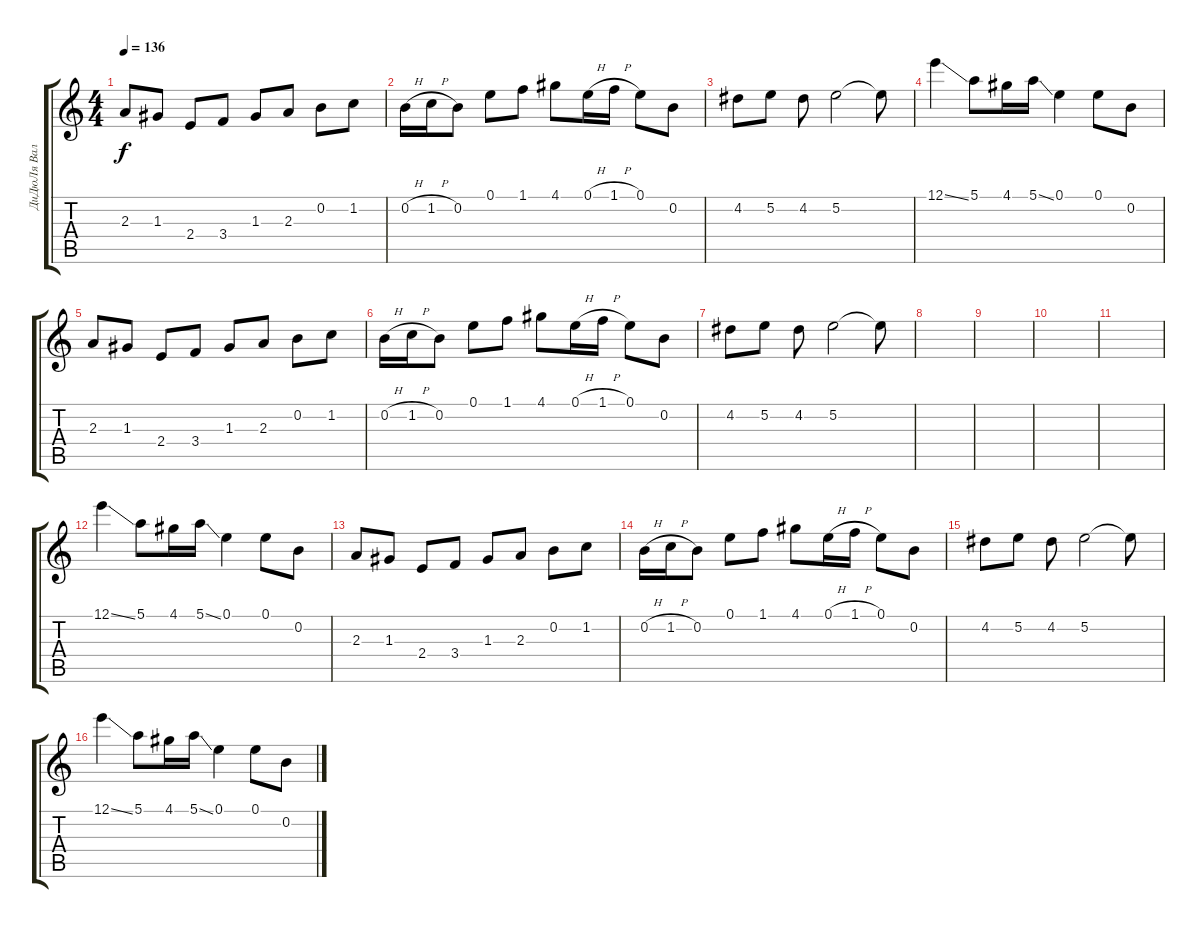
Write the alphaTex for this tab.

\track ("ДиДюЛя Валерий - 1-ая гитара" "ДиДюЛя Вал") {instrument acousticguitarnylon}
\staff {score tabs}
\tuning (E4 B3 G3 D3 A2 E2) {hide}
\ts (4 4)
\tempo 136
\clef g2
\ks c
2.3.8{dy f} 1.3.8 2.4.8 3.4.8 1.3.8 2.3.8 0.2.8 1.2.8 |
0.2{h}.16 1.2{h}.16 0.2.8 0.1.8 1.1.8 4.1.8 0.1{h}.16 1.1{h}.16 0.1.8 0.2.8 |
4.2.8 5.2.8 4.2.8 5.2.2 5.2{t}.8 |
12.1{ss}.4 5.1.8 4.1.16 5.1{ss}.16 0.1.4 0.1.8 0.2.8 |
2.3.8 1.3.8 2.4.8 3.4.8 1.3.8 2.3.8 0.2.8 1.2.8 |
0.2{h}.16 1.2{h}.16 0.2.8 0.1.8 1.1.8 4.1.8 0.1{h}.16 1.1{h}.16 0.1.8 0.2.8 |
4.2.8 5.2.8 4.2.8 5.2.2 5.2{t}.8 |
|
|
|
|
12.1{ss}.4 5.1.8 4.1.16 5.1{ss}.16 0.1.4 0.1.8 0.2.8 |
2.3.8 1.3.8 2.4.8 3.4.8 1.3.8 2.3.8 0.2.8 1.2.8 |
0.2{h}.16 1.2{h}.16 0.2.8 0.1.8 1.1.8 4.1.8 0.1{h}.16 1.1{h}.16 0.1.8 0.2.8 |
4.2.8 5.2.8 4.2.8 5.2.2 5.2{t}.8 |
12.1{ss}.4 5.1.8 4.1.16 5.1{ss}.16 0.1.4 0.1.8 0.2.8
